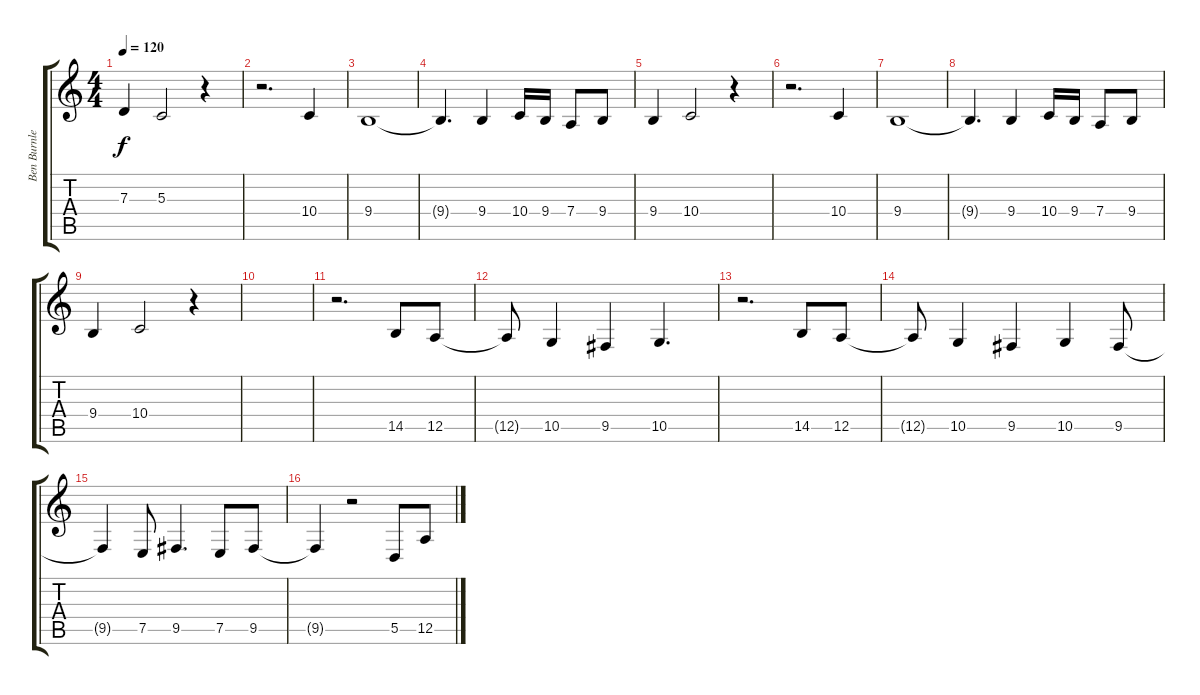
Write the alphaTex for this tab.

\track ("Ben Burnley (voce)" "Ben Burnle") {instrument lead6voice}
\staff {score tabs}
\tuning (E4 B3 G3 D3 A2 E2) {hide}
\ts (4 4)
\tempo 120
\clef g2
\ks c
7.3{t}.4{dy f} 5.3.2 r.4 |
r.2{d} 10.4.4 |
9.4.1 |
9.4{t}.4{d} 9.4.4 10.4.16 9.4.16 7.4.8 9.4.8 |
9.4.4 10.4.2 r.4 |
r.2{d} 10.4.4 |
9.4.1 |
9.4{t}.4{d} 9.4.4 10.4.16 9.4.16 7.4.8 9.4.8 |
9.4.4 10.4.2 r.4 |
|
r.2{d} 14.5.8 12.5.8 |
12.5{t}.8 10.5.4 9.5.4 10.5.4{d} |
r.2{d} 14.5.8 12.5.8 |
12.5{t}.8 10.5.4 9.5.4 10.5.4 9.5.8 |
9.5{t}.4 7.5.8 9.5.4{d} 7.5.8 9.5.8 |
9.5{t}.4 r.2 5.5.8 12.5.8
